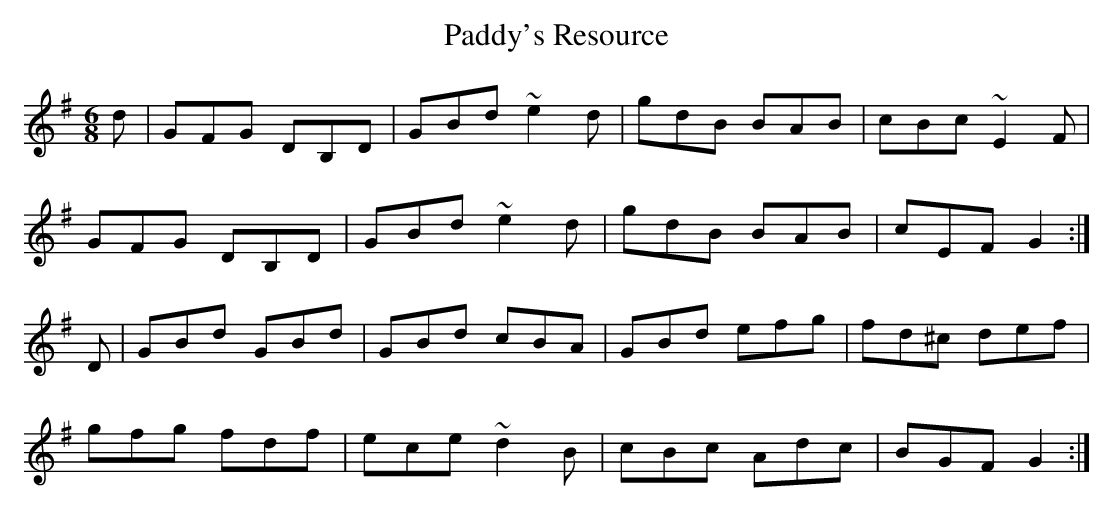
X:1
T:Paddy's Resource
E:11
M:6/8
K:G
d|GFG DB,D|GBd ~e2d|gdB BAB|cBc ~E2F|
GFG DB,D|GBd ~e2d|gdB BAB|cEF G2:|
D|GBd GBd|GBd cBA|GBd efg|fd^c def|
gfg fdf|ece ~d2B|cBc Adc|BGF G2:|**
